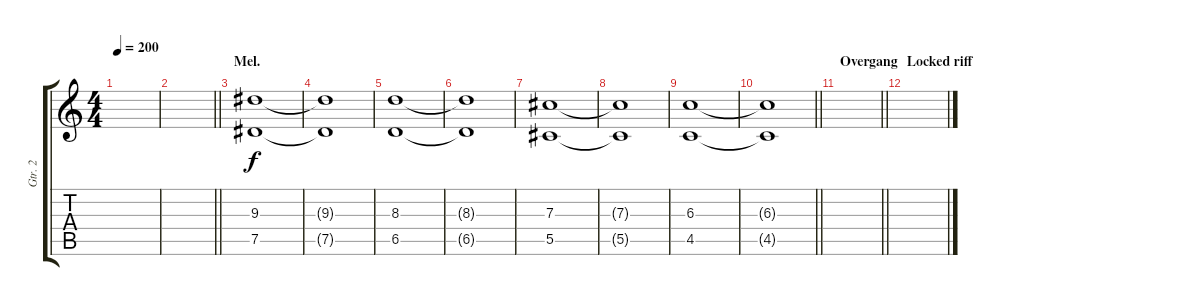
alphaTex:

\track ("Gtr. 2" "Gtr. 2") {instrument distortionguitar}
\staff {score tabs}
\tuning (Eb4 Bb3 Gb3 Db3 Ab2 Eb2) {hide}
\ts (4 4)
\tempo 200
\clef g2
\ks c
|
\barLineRight lightlight
|
\section ("" "Mel.")
(9.3 7.5).1 |
(9.3{t} 7.5{t}).1 |
(8.3 6.5).1 |
(8.3{t} 6.5{t}).1 |
(7.3 5.5).1 |
(7.3{t} 5.5{t}).1 |
(6.3 4.5).1 |
\barLineRight lightlight
(6.3{t} 4.5{t}).1 |
\section ("" "Overgang")
\barLineRight lightlight
|
\section ("" "Locked riff")
